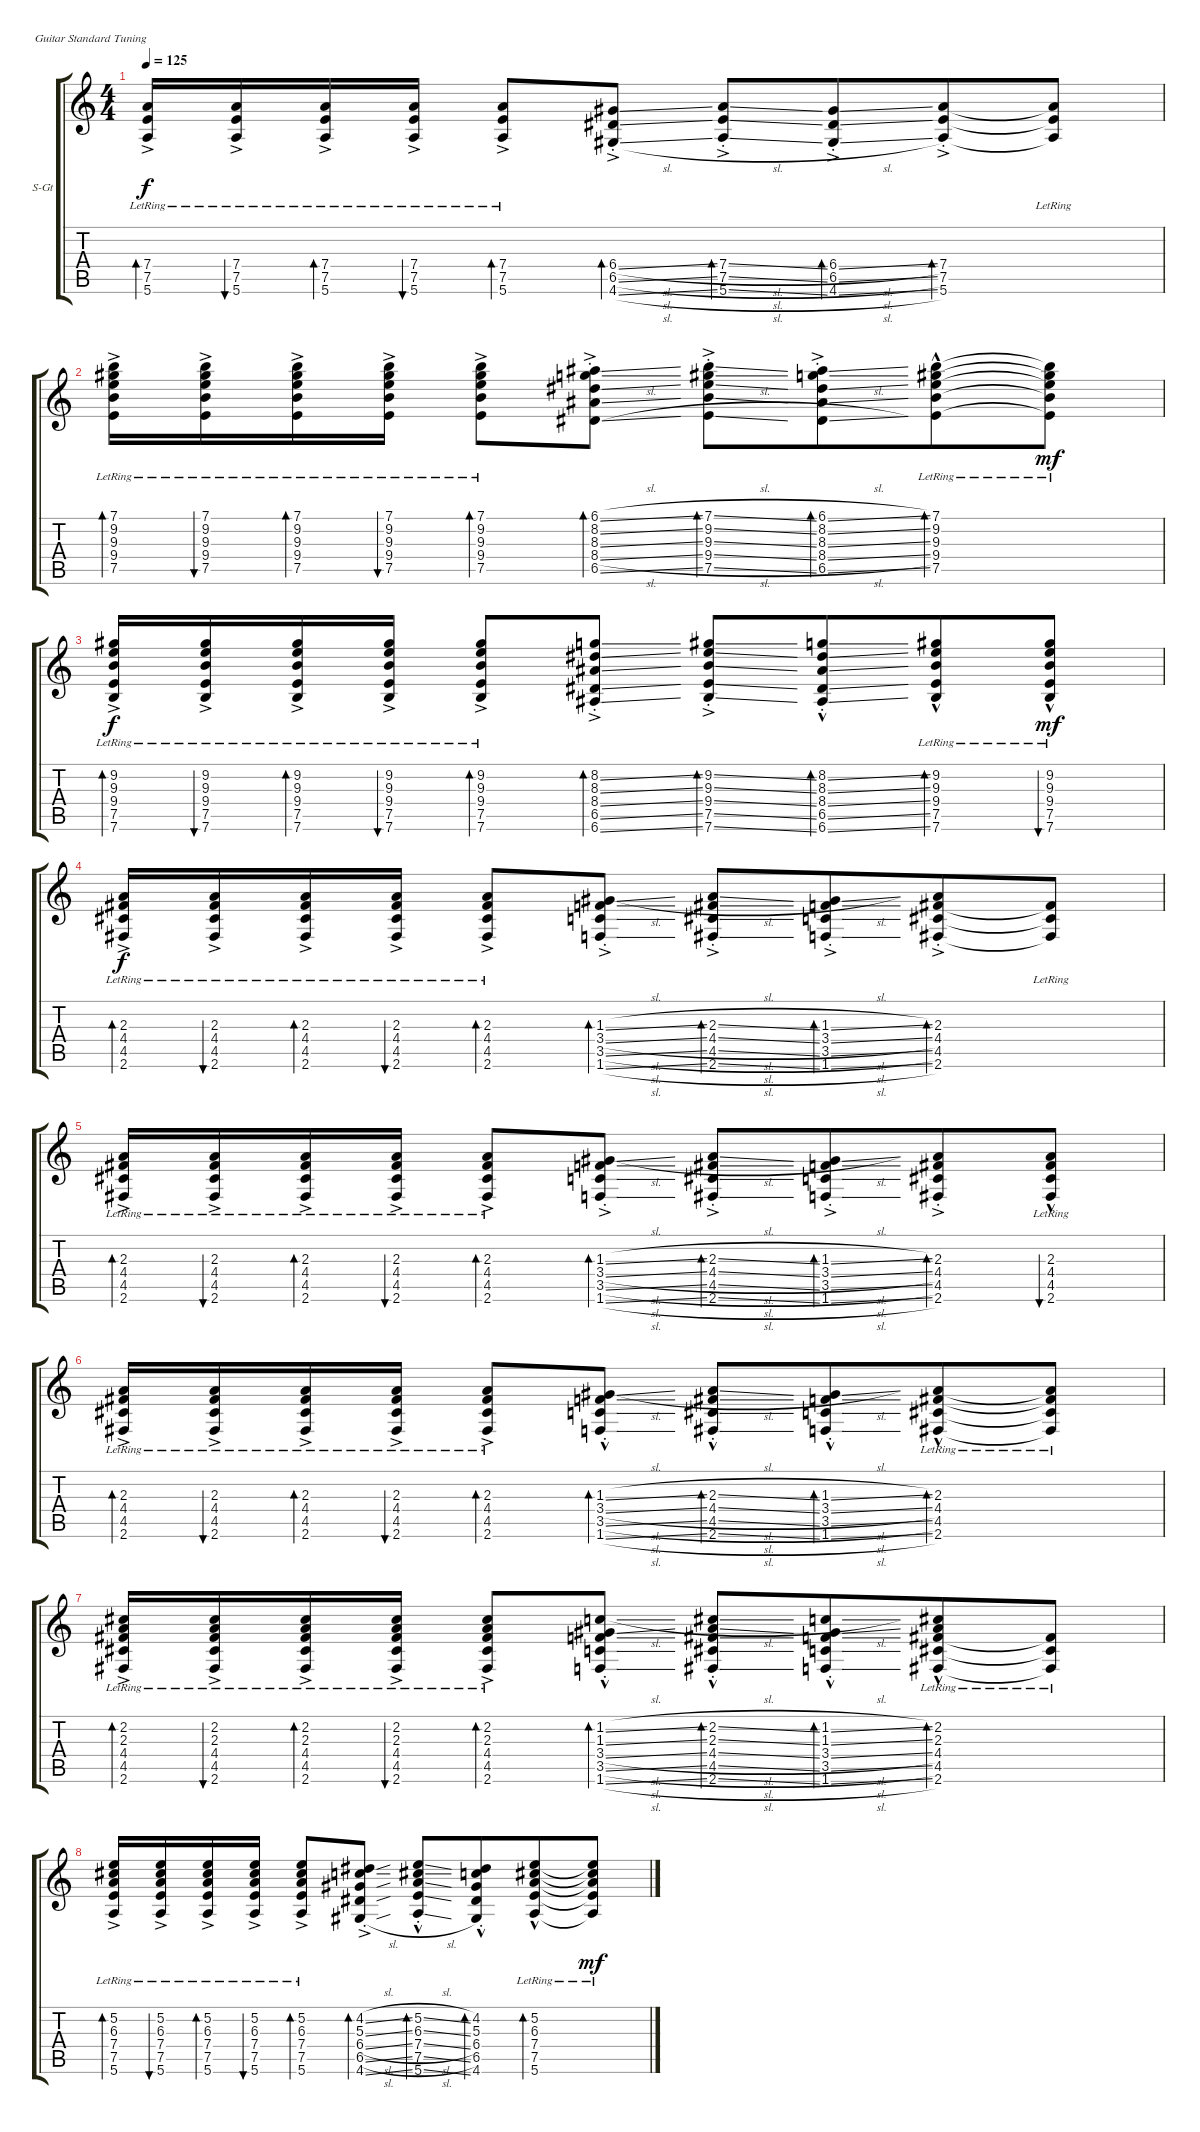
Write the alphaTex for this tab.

\bracketExtendMode groupsimilarinstruments
\firstSystemTrackNameOrientation horizontal
\otherSystemsTrackNameOrientation horizontal
\track ("Лидер Юрий Каспарян" "S-Gt") {instrument acousticguitarsteel}
\staff {score tabs}
\tuning (E4 B3 G3 D3 A2 E2)
\ts (4 4)
\tempo 125
\clef g2
\ks c
(7.4{ac lr} 7.5{ac lr} 5.6{ac lr}).16{bd 30 dy f} (7.4{ac lr} 7.5{ac lr} 5.6{ac lr}).16{bu 30} (7.4{ac lr} 7.5{ac lr} 5.6{ac lr}).16{bd 30} (7.4{ac lr} 7.5{ac lr} 5.6{ac lr}).16{bu 30} (7.4{ac lr} 7.5{ac lr} 5.6{ac lr}).8{bd 30} (6.4{sl ac st} 6.5{sl ac st} 4.6{sl ac st}).8{bd 30} (7.4{sl ac st} 7.5{sl ac st} 5.6{sl ac st}).8{bd 30} (6.4{sl ac st} 6.5{sl ac st} 4.6{sl ac st}).8{bd 30 beam merge} (7.4{ac st} 7.5{ac st} 5.6{ac st}).8{bd 30} (7.5{lr t} 7.4{lr t} 5.6{lr t}).8 |
(7.1{ac lr} 9.2{ac lr} 9.3{ac lr} 9.4{ac lr} 7.5{ac lr}).16{bd 30} (7.1{ac lr} 9.2{ac lr} 9.3{ac lr} 9.4{ac lr} 7.5{ac lr}).16{bu 30} (7.1{ac lr} 9.2{ac lr} 9.3{ac lr} 9.4{ac lr} 7.5{ac lr}).16{bd 30} (7.1{ac lr} 9.2{ac lr} 9.3{ac lr} 9.4{ac lr} 7.5{ac lr}).16{bu 30} (7.1{ac lr} 9.2{ac lr} 9.3{ac lr} 9.4{ac lr} 7.5{ac lr}).8{bd 30} (6.1{sl ac st} 8.2{sl ac st} 8.3{sl ac st} 8.4{sl ac st} 6.5{sl ac st}).8{bd 30} (7.1{sl ac st} 9.2{sl ac st} 9.3{sl ac st} 9.4{sl ac st} 7.5{sl ac st}).8{bd 30} (6.1{sl ac st} 8.2{sl ac st} 8.3{sl ac st} 8.4{sl ac st} 6.5{sl ac st}).8{bd 30 beam merge} (7.1{hac lr} 9.2{hac lr} 9.3{hac lr} 9.4{hac lr} 7.5{hac lr}).8{bd 30} (7.1{lr t} 9.2{lr t} 9.3{lr t} 9.4{lr t} 7.5{lr t}).8{dy mf} |
(9.2{ac lr} 9.3{ac lr} 9.4{ac lr} 7.5{ac lr} 7.6{ac lr}).16{bd 30 dy f} (9.2{ac lr} 9.3{ac lr} 9.4{ac lr} 7.5{ac lr} 7.6{ac lr}).16{bu 30} (9.2{ac lr} 9.3{ac lr} 9.4{ac lr} 7.5{ac lr} 7.6{ac lr}).16{bd 30} (9.2{ac lr} 9.3{ac lr} 9.4{ac lr} 7.5{ac lr} 7.6{ac lr}).16{bu 30} (9.2{ac lr} 9.3{ac lr} 9.4{ac lr} 7.5{ac lr} 7.6{ac lr}).8{bd 30} (8.2{ss ac st} 8.3{ss ac st} 8.4{ss ac st} 6.5{ss ac st} 6.6{ss ac st}).8{bd 30} (9.2{ss ac st} 9.3{ss ac st} 9.4{ss ac st} 7.5{ss ac st} 7.6{ss ac st}).8{bd 30} (8.2{ss hac st} 8.3{ss hac st} 8.4{ss hac st} 6.5{ss hac st} 6.6{ss hac st}).8{bd 30 beam merge} (9.2{hac lr} 9.3{hac lr} 9.4{hac lr} 7.5{hac lr} 7.6{hac lr}).8{bd 30} (9.2{hac lr} 9.3{hac lr} 9.4{hac lr} 7.5{hac lr} 7.6{hac lr}).8{bu 30 dy mf} |
(4.4{ac lr} 4.5{ac lr} 2.6{ac lr} 2.3{lr}).16{bd 30 dy f} (4.4{ac lr} 4.5{ac lr} 2.6{ac lr} 2.3{lr}).16{bu 30} (4.4{ac lr} 4.5{ac lr} 2.6{ac lr} 2.3{lr}).16{bd 30} (4.4{ac lr} 4.5{ac lr} 2.6{ac lr} 2.3{lr}).16{bu 30} (4.4{ac lr} 4.5{ac lr} 2.6{ac lr} 2.3{lr}).8{bd 30} (3.4{sl ac st} 3.5{sl ac st} 1.6{sl ac st} 1.3{sl ac st}).8{bd 30} (4.4{sl ac st} 4.5{sl ac st} 2.6{sl ac st} 2.3{sl ac st}).8{bd 30} (3.4{sl ac st} 3.5{sl ac st} 1.6{sl ac st} 1.3{sl ac st}).8{bd 30 beam merge} (4.4{ac st} 4.5{ac st} 2.6{ac st} 2.3{ac st}).8{bd 30} (4.4{lr t} 4.5{lr t} 2.6{lr t}).8 |
(4.4{ac lr} 4.5{ac lr} 2.6{ac lr} 2.3{ac lr}).16{bd 30} (4.4{ac lr} 4.5{ac lr} 2.6{ac lr} 2.3{ac lr}).16{bu 30} (4.4{ac lr} 4.5{ac lr} 2.6{ac lr} 2.3{ac lr}).16{bd 30} (4.4{ac lr} 4.5{ac lr} 2.6{ac lr} 2.3{ac lr}).16{bu 30} (4.4{ac lr} 4.5{ac lr} 2.6{ac lr} 2.3{ac lr}).8{bd 30} (3.4{sl ac st} 3.5{sl ac st} 1.6{sl ac st} 1.3{sl ac st}).8{bd 30} (4.4{sl ac st} 4.5{sl ac st} 2.6{sl ac st} 2.3{sl ac st}).8{bd 30} (3.4{sl ac st} 3.5{sl ac st} 1.6{sl ac st} 1.3{sl ac st}).8{bd 30 beam merge} (4.4{ac st} 4.5{ac st} 2.6{ac st} 2.3{ac st}).8{bd 30} (4.4{hac lr} 4.5{hac lr} 2.6{hac lr} 2.3{hac lr}).8{bu 30} |
(4.4{ac lr} 4.5{ac lr} 2.6{ac lr} 2.3{ac lr}).16{bd 30} (4.4{ac lr} 4.5{ac lr} 2.6{ac lr} 2.3{ac lr}).16{bu 30} (4.4{ac lr} 4.5{ac lr} 2.6{ac lr} 2.3{ac lr}).16{bd 30} (4.4{ac lr} 4.5{ac lr} 2.6{ac lr} 2.3{ac lr}).16{bu 30} (4.4{ac lr} 4.5{ac lr} 2.6{ac lr} 2.3{ac lr}).8{bd 30} (3.4{sl hac st} 3.5{sl hac st} 1.6{sl hac st} 1.3{sl hac st}).8{bd 30} (4.4{sl hac st} 4.5{sl hac st} 2.6{sl hac st} 2.3{sl hac st}).8{bd 30} (3.4{sl hac st} 3.5{sl hac st} 1.6{sl hac st} 1.3{sl hac st}).8{bd 30 beam merge} (4.4{hac lr} 4.5{hac lr} 2.6{hac lr} 2.3{hac lr}).8{bd 30} (4.4{lr t} 4.5{lr t} 2.6{lr t} 2.3{lr t}).8 |
(4.4{ac lr} 4.5{ac lr} 2.6{ac lr} 2.3{lr} 2.2{lr}).16{bd 30} (4.4{ac lr} 4.5{ac lr} 2.6{ac lr} 2.3{lr} 2.2{lr}).16{bu 30} (4.4{ac lr} 4.5{ac lr} 2.6{ac lr} 2.3{lr} 2.2{lr}).16{bd 30} (4.4{ac lr} 4.5{ac lr} 2.6{ac lr} 2.3{lr} 2.2{lr}).16{bu 30} (4.4{ac lr} 4.5{ac lr} 2.6{ac lr} 2.3{lr} 2.2{lr}).8{bd 30} (3.4{sl hac st} 3.5{sl hac st} 1.6{sl hac st} 1.3{sl st} 1.2{sl st}).8{bd 30} (4.4{sl hac st} 4.5{sl hac st} 2.6{sl hac st} 2.3{sl st} 2.2{sl st}).8{bd 30} (3.4{sl hac st} 3.5{sl hac st} 1.6{sl hac st} 1.3{sl st} 1.2{sl st}).8{bd 30 beam merge} (4.4{hac lr} 4.5{hac lr} 2.6{hac lr} 2.3{lr} 2.2{lr}).8{bd 30} (4.4{lr t} 4.5{lr t} 2.6{lr t}).8 |
(5.2{ac lr} 6.3{ac lr} 7.4{ac lr} 7.5{ac lr} 5.6{ac lr}).16{bd 30} (5.2{ac lr} 6.3{ac lr} 7.4{ac lr} 7.5{ac lr} 5.6{ac lr}).16{bu 30} (5.2{ac lr} 6.3{ac lr} 7.4{ac lr} 7.5{ac lr} 5.6{ac lr}).16{bd 30} (5.2{ac lr} 6.3{ac lr} 7.4{ac lr} 7.5{ac lr} 5.6{ac lr}).16{bu 30} (5.2{ac lr} 6.3{ac lr} 7.4{ac lr} 7.5{ac lr} 5.6{ac lr}).8{bd 30} (4.2{sl ac st} 5.3{sl ac st} 6.4{sl ac st} 6.5{sl ac st} 4.6{sl ac st}).8{bd 30} (5.2{sl hac st} 6.3{sl hac st} 7.4{sl hac st} 7.5{sl hac st} 5.6{sl hac st}).8{bd 30} (4.2{hac st} 5.3{hac st} 6.4{hac st} 6.5{hac st} 4.6{hac st}).8{bd 30 beam merge} (5.2{hac lr} 6.3{hac lr} 7.4{hac lr} 7.5{hac lr} 5.6{hac lr}).8{bd 30} (5.2{lr t} 6.3{lr t} 7.4{lr t} 7.5{lr t} 5.6{lr t}).8{dy mf}
